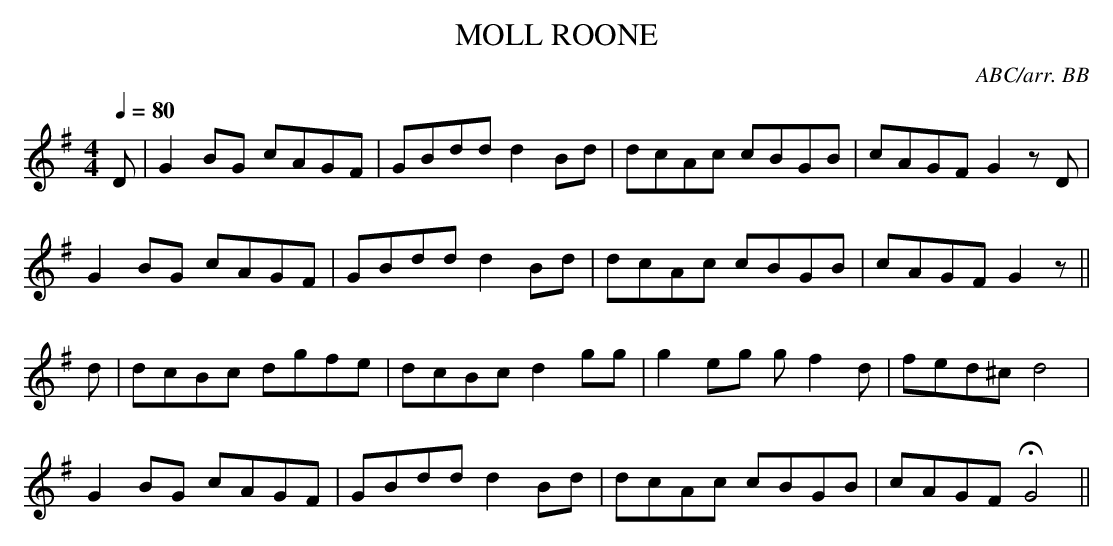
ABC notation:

X:1
T:MOLL ROONE
C:ABC/arr. BB
the Hour".
Q:1/4=80
L:1/8
M:4/4
K:G
D|G2BG cAGF|GBdd d2Bd|dcAc cBGB|cAGF G2zD|
G2BG cAGF|GBdd d2Bd|dcAc cBGB|cAGF G2z||
d|dcBc dgfe|dcBc d2gg|g2eg gf2d|fed^c d4|
G2BG cAGF|GBdd d2Bd|dcAc cBGB|cAGF HG4||
